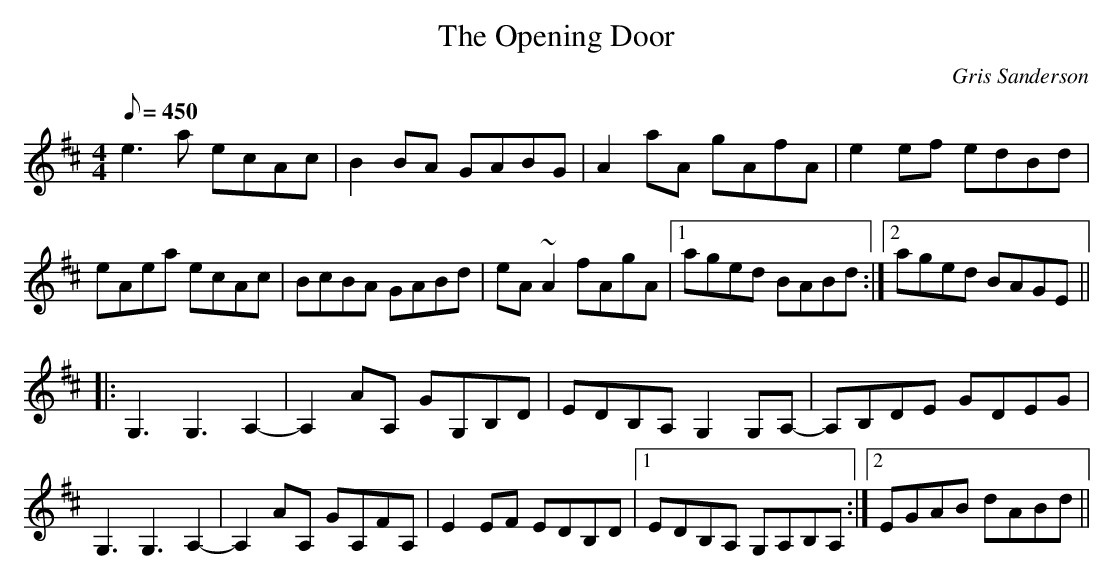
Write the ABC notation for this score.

X:1
T:The Opening Door
M:4/4
L:1/8
C:Gris Sanderson
Q:450
K:Amix
e3a ecAc|B2BA GABG|A2 aA gAfA|e2ef edBd|
eAea ecAc|BcBA GABd|eA~A2 fAgA|1aged BABd:|2aged BAGE||
|:G,3G,3A,2-|A,2AA, GG,B,D|EDB,A,G,2G,A,-|A,B,DE GDEG|
G,3G,3A,2-|A,2AA, GA,FA,|E2EF EDB,D|1EDB,A, G,A,B,A,:|2EGAB dABd||
